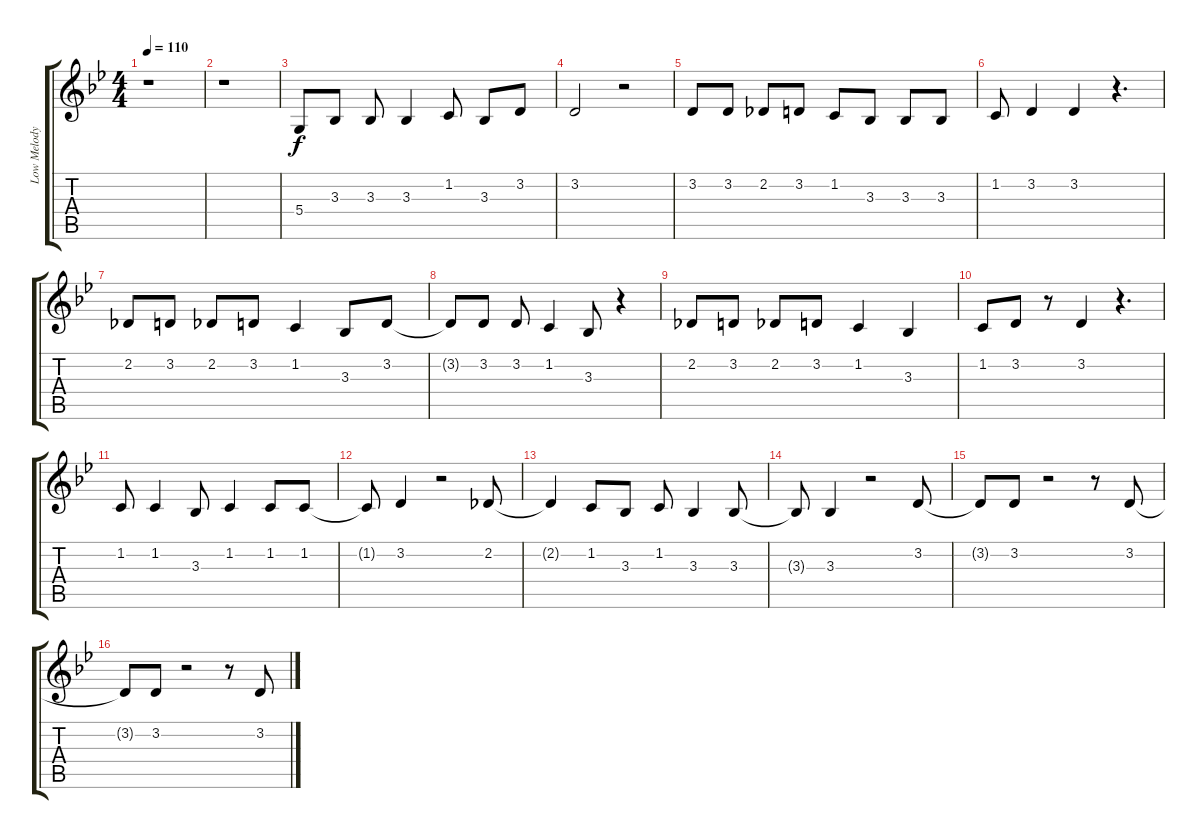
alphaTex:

\track ("Low Melody (2nd)" "Low Melody") {instrument clarinet}
\staff {score tabs}
\tuning (E4 B3 G3 D3 A2 E2) {hide}
\ts (4 4)
\tempo 110
\clef g2
\ks bb
r.1{dy f instrument clarinet} |
r.1 |
5.4.8 3.3.8 3.3.8 3.3.4 1.2.8 3.3.8 3.2.8 |
3.2.2 r.2 |
3.2.8 3.2.8 2.2.8 3.2.8 1.2.8 3.3.8 3.3.8 3.3.8 |
1.2.8 3.2.4 3.2.4 r.4{d} |
2.2.8 3.2.8 2.2.8 3.2.8 1.2.4 3.3.8 3.2.8 |
3.2{t}.8 3.2.8 3.2.8 1.2.4 3.3.8 r.4 |
2.2.8 3.2.8 2.2.8 3.2.8 1.2.4 3.3.4 |
1.2.8 3.2.8 r.8 3.2.4 r.4{d} |
1.2.8 1.2.4 3.3.8 1.2.4 1.2.8 1.2.8 |
1.2{t}.8 3.2.4 r.2 2.2.8 |
2.2{t}.4 1.2.8 3.3.8 1.2.8 3.3.4 3.3.8 |
3.3{t}.8 3.3.4 r.2 3.2.8 |
3.2{t}.8 3.2.8 r.2 r.8 3.2.8 |
3.2{t}.8 3.2.8 r.2 r.8 3.2.8
